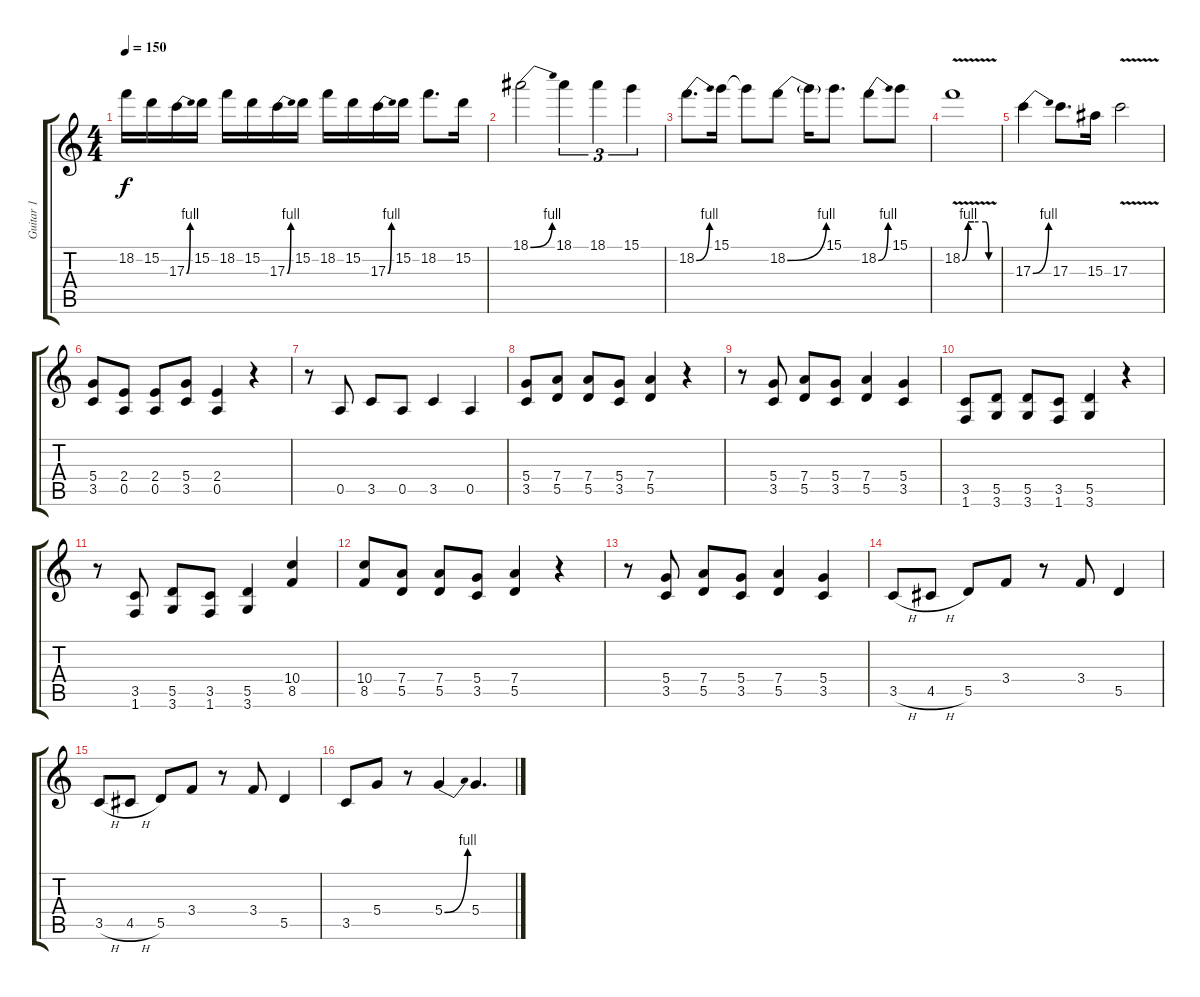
\track ("Guitar 1" "Guitar 1") {instrument distortionguitar}
\staff {score tabs}
\tuning (E4 B3 G3 D3 A2 E2) {hide}
\ts (4 4)
\tempo 150
\clef g2
\ks c
18.2.16{dy f} 15.2.16 17.3{be (bend 0 0 60 4)}.16 15.2.16 18.2.16 15.2.16 17.3{be (bend 0 0 60 4)}.16 15.2.16 18.2.16 15.2.16 17.3{be (bend 0 0 60 4)}.16 15.2.16 18.2.8{d} 15.2.16 |
18.1{be (bend 0 0 60 4)}.2 18.1.4{tu (3 2)} 18.1.4{tu (3 2)} 15.1.4{tu (3 2)} |
18.2{be (bend 0 0 60 4)}.8{d} 15.1.16 15.1{t}.8 18.2{be (bend 0 0 60 4)}.8 18.2{t}.16 15.1.8{d} 18.2{be (bend 0 0 60 4)}.8 15.1.8 |
18.2{be (custom 0 0 10 4 20 4 40 4 45 0 60 0) v}.1 |
17.3{be (bend 0 0 60 4)}.4 17.3.8{d} 15.3.16 17.3{v}.2 |
(5.4 3.5).8{instrument distortionguitar} (2.4 0.5).8 (2.4 0.5).8 (5.4 3.5).8 (2.4 0.5).4 r.4 |
r.8 0.5.8 3.5.8 0.5.8 3.5.4 0.5.4 |
(5.4 3.5).8 (7.4 5.5).8 (7.4 5.5).8 (5.4 3.5).8 (7.4 5.5).4 r.4 |
r.8 (5.4 3.5).8 (7.4 5.5).8 (5.4 3.5).8 (7.4 5.5).4 (5.4 3.5).4 |
(3.5 1.6).8 (5.5 3.6).8 (5.5 3.6).8 (3.5 1.6).8 (5.5 3.6).4 r.4 |
r.8 (3.5 1.6).8 (5.5 3.6).8 (3.5 1.6).8 (5.5 3.6).4 (10.4 8.5).4 |
(10.4 8.5).8 (7.4 5.5).8 (7.4 5.5).8 (5.4 3.5).8 (7.4 5.5).4 r.4 |
r.8 (5.4 3.5).8 (7.4 5.5).8 (5.4 3.5).8 (7.4 5.5).4 (5.4 3.5).4 |
3.5{h}.8 4.5{h}.8 5.5.8 3.4.8 r.8 3.4.8 5.5.4 |
3.5{h}.8 4.5{h}.8 5.5.8 3.4.8 r.8 3.4.8 5.5.4 |
3.5.8 5.4.8 r.8 5.4{be (bend 0 0 60 4)}.4 5.4.4{d}
